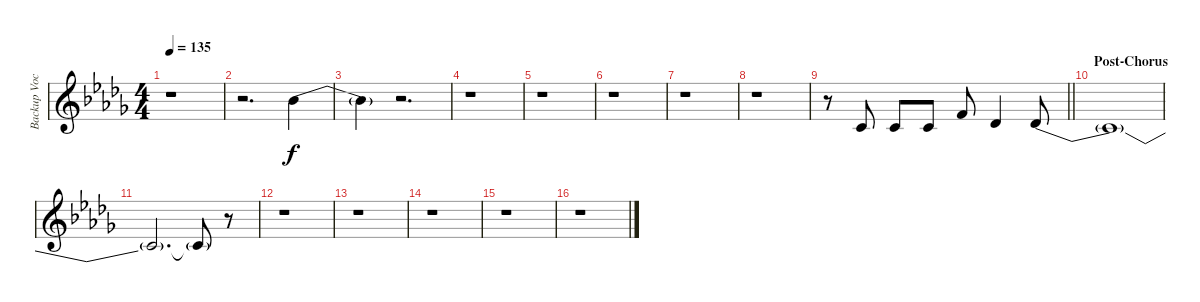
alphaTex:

\track ("Backup Vocals II" "Backup Voc") {instrument lead6voice}
\staff {score}
\tuning (D4 A3 F3 C3 G2 C2) {hide}
\ts (4 4)
\tempo 135
\clef g2
\ks db
r.1{dy f} |
r.2{d} 11.2{be (custom 0 4 10 4 15 0 20 4 60 4)}.4 |
11.2{t}.4 r.2{d} |
r.1 |
r.1 |
r.1 |
r.1 |
r.1 |
\barLineRight lightlight
r.8 12.4.8 12.4.8 12.4.8 12.3.8 13.4.4 12.4{be (custom 0 2 2 2 4 0 6 2 52 2 54 0 60 0)}.8 |
\section ("" "Post-Chorus")
12.4{t}.1 |
12.4{t}.2{d} 12.4{t}.8 r.8 |
r.1 |
r.1 |
r.1 |
r.1 |
r.1
